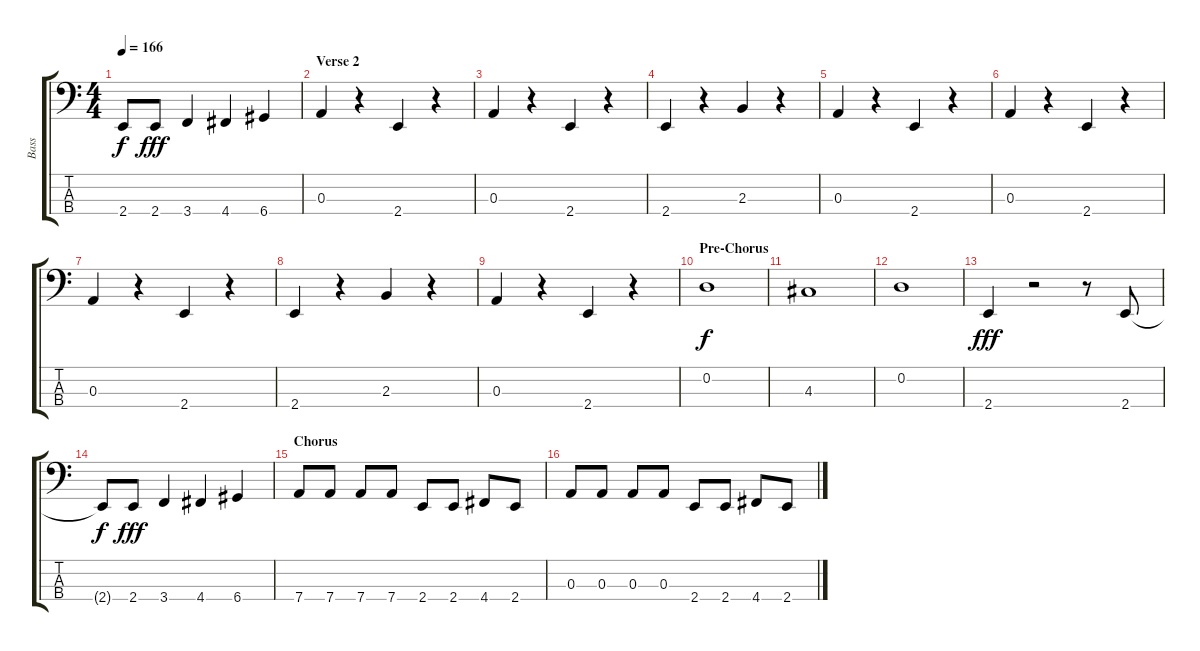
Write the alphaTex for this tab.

\track ("Bass" "Bass") {instrument electricbassfinger}
\staff {score tabs}
\tuning (G2 D2 A1 D1) {hide}
\ts (4 4)
\tempo 166
\clef f4
\ks c
2.4{t}.8{dy f} 2.4.8{dy fff} 3.4.4 4.4.4 6.4.4 |
\section ("" "Verse 2")
0.3.4 r.4 2.4.4 r.4 |
0.3.4 r.4 2.4.4 r.4 |
2.4.4 r.4 2.3.4 r.4 |
0.3.4 r.4 2.4.4 r.4 |
0.3.4 r.4 2.4.4 r.4 |
0.3.4 r.4 2.4.4 r.4 |
2.4.4 r.4 2.3.4 r.4 |
0.3.4 r.4 2.4.4 r.4 |
\section ("" "Pre-Chorus")
0.2.1{dy f} |
4.3.1 |
0.2.1 |
2.4.4{dy fff} r.2 r.8 2.4.8 |
2.4{t}.8{dy f} 2.4.8{dy fff} 3.4.4 4.4.4 6.4.4 |
\section ("" "Chorus")
7.4.8 7.4.8 7.4.8 7.4.8 2.4.8 2.4.8 4.4.8 2.4.8 |
0.3.8 0.3.8 0.3.8 0.3.8 2.4.8 2.4.8 4.4.8 2.4.8
